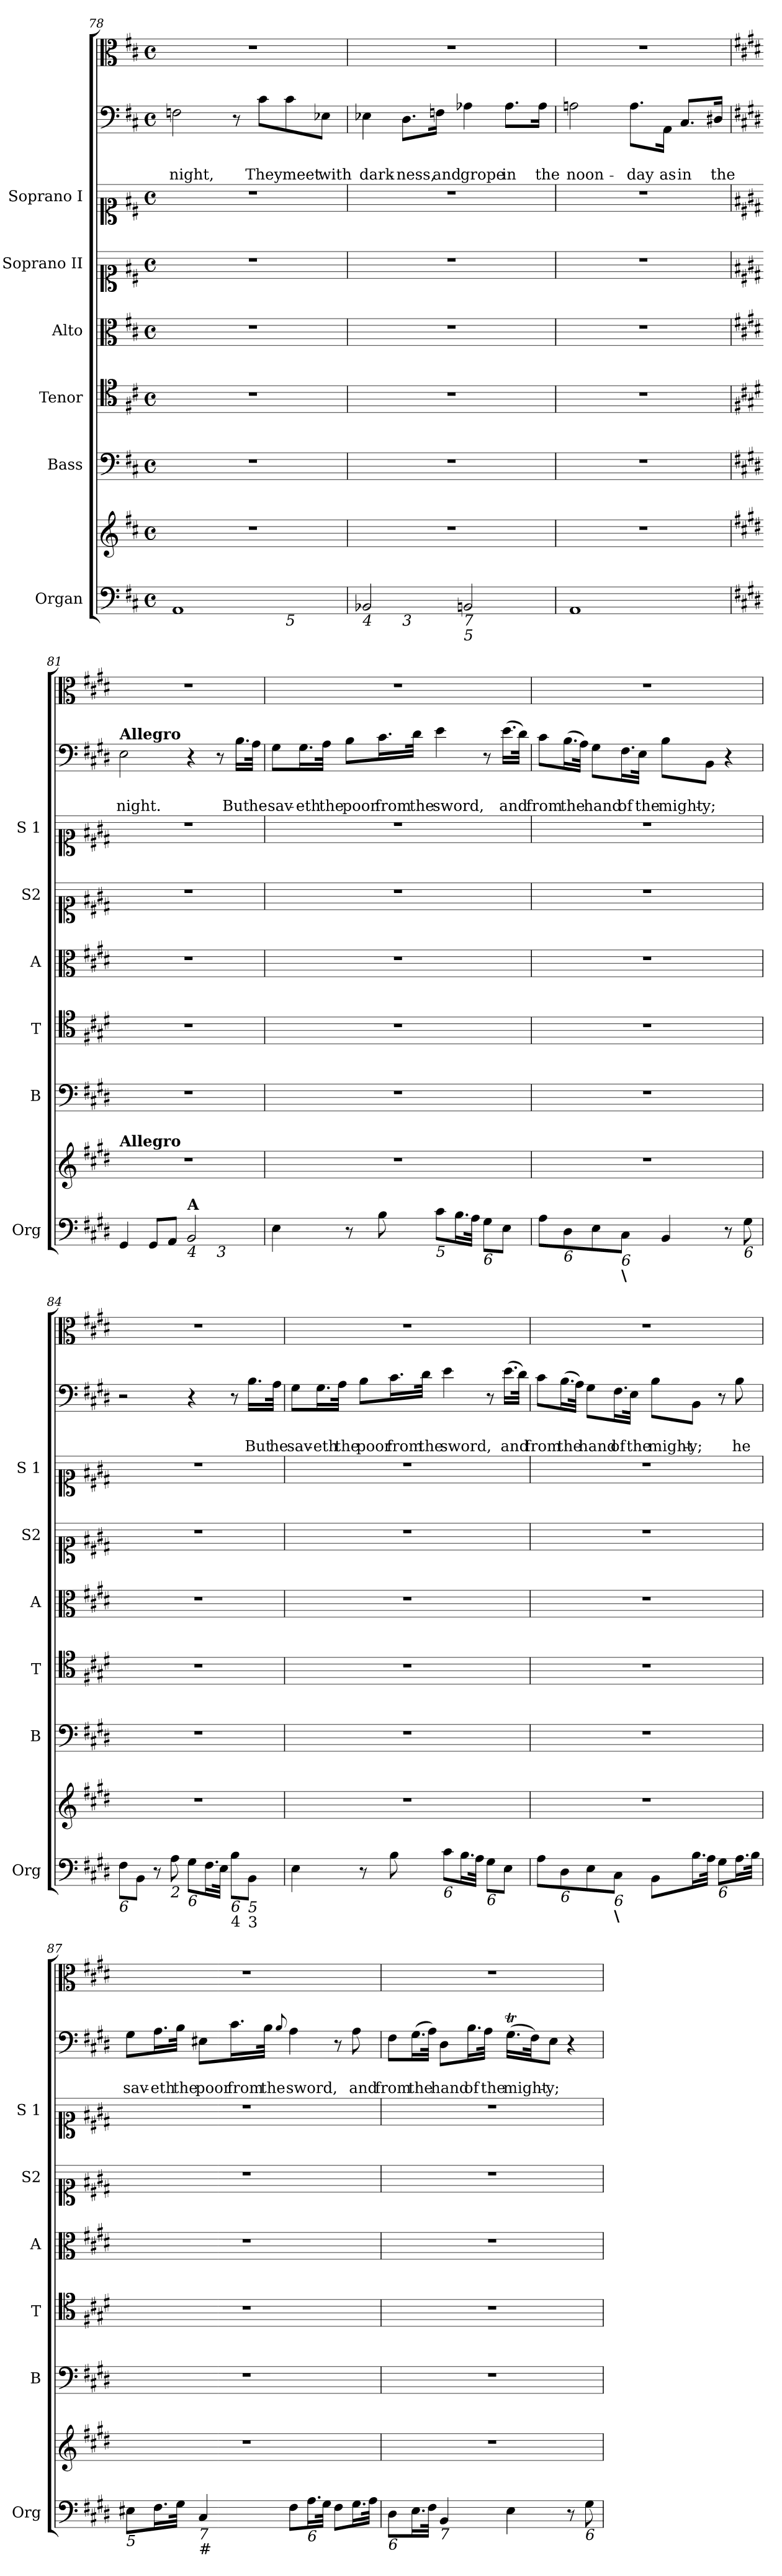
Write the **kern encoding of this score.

**kern	**kern	**kern	**kern	**kern	**kern	**kern	**kern	**text	**text	**kern
*part8	*part8	*part7	*part6	*part5	*part4	*part3	*part2	*part2	*part2	*part1
*staff9	*staff8	*staff7	*staff6	*staff5	*staff4	*staff3	*staff2	*staff2	*staff2	*staff1
*I"Organ	*	*I"Bass	*I"Tenor	*I"Alto	*I"Soprano II	*I"Soprano I	*	*	*	*
*I'Org	*	*I'B	*I'T	*I'A	*I'S2	*I'S 1	*	*	*	*
*clefF4	*clefG2	*clefF4	*clefC4	*clefC3	*clefC1	*clefC1	*clefF4	*	*	*clefC3
*k[f#c#]	*k[f#c#]	*k[f#c#]	*k[f#c#]	*k[f#c#]	*k[f#c#]	*k[f#c#]	*k[f#c#]	*	*	*k[f#c#]
*D:	*D:	*D:	*D:	*D:	*D:	*D:	*D:	*	*	*D:
*M4/4	*M4/4	*M4/4	*M4/4	*M4/4	*M4/4	*M4/4	*M4/4	*	*	*M4/4
*met(c)	*met(c)	*met(c)	*met(c)	*met(c)	*met(c)	*met(c)	*met(c)	*	*	*met(c)
=78	=78	=78	=78	=78	=78	=78	=78	=78	=78	=78
!LO:TX:b:i:t=6	!	!	!	!	!	!	!	!	!	!
!	!	!	!	!	!	!	!	!	!LO:LY:b	!
*^	*	*	*	*	*	*	*	*	*	*
1AA	2.ryy	1r	1r	1r	1r	1r	1r	2Fn\	.	night,	1r
.	.	.	.	.	.	.	.	8r	.	.	.
!	!	!	!	!	!	!	!	!	!	!LO:LY:b	!
.	.	.	.	.	.	.	.	8c#\L	.	They	.
!	!LO:TX:b:i:t=5	!	!	!	!	!	!	!	!	!	!
!	!	!	!	!	!	!	!	!	!	!LO:LY:b	!
.	4ryy	.	.	.	.	.	.	8c#\	.	meet	.
!	!	!	!	!	!	!	!	!	!	!LO:LY:b	!
.	.	.	.	.	.	.	.	8E-X\J	.	with	.
!!LO:LB:g=z
=79	=79	=79	=79	=79	=79	=79	=79	=79	=79	=79	=79
!LO:TX:b:i:t=4	!	!	!	!	!	!	!	!	!	!	!
!	!	!	!	!	!	!	!	!	!	!LO:LY:b	!
2BB-X/	4ryy	1r	1r	1r	1r	1r	1r	4E-X\	.	dark-	1r
!	!LO:TX:b:i:t=3	!	!	!	!	!	!	!	!	!	!
!	!	!	!	!	!	!	!	!	!	!LO:LY:b	!
.	2.ryy	.	.	.	.	.	.	8.D\L	.	-ness,	.
!	!	!	!	!	!	!	!	!	!	!LO:LY:b	!
.	.	.	.	.	.	.	.	16Fn\Jk	.	and	.
!LO:TX:b:i:t=7	!	!	!	!	!	!	!	!	!	!	!
!LO:TX:b:i:t=5	!	!	!	!	!	!	!	!	!	!	!
!	!	!	!	!	!	!	!	!	!	!LO:LY:b	!
2BBn/	.	.	.	.	.	.	.	4A-X\	.	grope	.
!	!	!	!	!	!	!	!	!	!	!LO:LY:b	!
.	.	.	.	.	.	.	.	8.A-\L	.	in	.
!	!	!	!	!	!	!	!	!	!	!LO:LY:b	!
.	.	.	.	.	.	.	.	16A-\Jk	.	the	.
=80	=80	=80	=80	=80	=80	=80	=80	=80	=80	=80	=80
!LO:TX:b:i:t=6	!	!	!	!	!	!	!	!	!	!	!
!	!	!	!	!	!	!	!	!	!	!LO:LY:b	!
*v	*v	*	*	*	*	*	*	*	*	*	*
1AA	1r	1r	1r	1r	1r	1r	2An\	.	noon-	1r
!	!	!	!	!	!	!	!	!	!LO:LY:b	!
.	.	.	.	.	.	.	8.A\L	.	-day	.
!	!	!	!	!	!	!	!	!	!LO:LY:b	!
.	.	.	.	.	.	.	16AA\Jk	.	as	.
!	!	!	!	!	!	!	!	!	!LO:LY:b	!
.	.	.	.	.	.	.	8.C#/L	.	in	.
!	!	!	!	!	!	!	!	!	!LO:LY:b	!
.	.	.	.	.	.	.	16D#X/Jk	.	the	.
=81	=81	=81	=81	=81	=81	=81	=81	=81	=81	=81
*k[f#c#g#d#]	*k[f#c#g#d#]	*k[f#c#g#d#]	*k[f#c#g#d#]	*k[f#c#g#d#]	*k[f#c#g#d#]	*k[f#c#g#d#]	*k[f#c#g#d#]	*	*	*k[f#c#g#d#]
*E:	*E:	*E:	*E:	*E:	*E:	*E:	*E:	*	*	*E:
*	*MM70	*	*	*	*	*	*MM70	*	*	*
!	!	!	!	!	!	!	!LO:TX:a:B:t=Allegro	!	!	!
!	!LO:TX:a:B:t=Allegro	!	!	!	!	!	!	!	!	!
!LO:TX:b:i:t=6	!	!	!	!	!	!	!	!	!	!
!	!	!	!	!	!	!	!	!	!LO:LY:b	!
*^	*	*	*	*	*	*	*	*	*	*
4GG#/	2.ryy	1r	1r	1r	1r	1r	1r	2E\	.	night.	1r
8GG#/L	.	.	.	.	.	.	.	.	.	.	.
8AA/J	.	.	.	.	.	.	.	.	.	.	.
!LO:TX:a:B:t=A	!	!	!	!	!	!	!	!	!	!	!
!LO:TX:b:i:t=4	!	!	!	!	!	!	!	!	!	!	!
2BB/	.	.	.	.	.	.	.	4r	.	.	.
!	!LO:TX:b:i:t=3	!	!	!	!	!	!	!	!	!	!
.	4ryy	.	.	.	.	.	.	8r	.	.	.
!	!	!	!	!	!	!	!	!	!	!LO:LY:b	!
.	.	.	.	.	.	.	.	16.B\LL	.	But	.
!	!	!	!	!	!	!	!	!	!	!LO:LY:b	!
.	.	.	.	.	.	.	.	32A\JJk	.	he	.
!!LO:LB:g=z
=82	=82	=82	=82	=82	=82	=82	=82	=82	=82	=82	=82
!	!	!	!	!	!	!	!	!	!	!LO:LY:b	!
*v	*v	*	*	*	*	*	*	*	*	*	*
4E\	1r	1r	1r	1r	1r	1r	8G#\L	.	sav-	1r
!	!	!	!	!	!	!	!	!	!LO:LY:b	!
.	.	.	.	.	.	.	16.G#\L	.	-eth	.
!	!	!	!	!	!	!	!	!	!LO:LY:b	!
.	.	.	.	.	.	.	32A\JJk	.	the	.
!	!	!	!	!	!	!	!	!	!LO:LY:b	!
8r	.	.	.	.	.	.	8B\L	.	poor	.
!	!	!	!	!	!	!	!	!	!LO:LY:b	!
8B\	.	.	.	.	.	.	16.c#\L	.	from	.
!	!	!	!	!	!	!	!	!	!LO:LY:b	!
.	.	.	.	.	.	.	32d#\JJk	.	the	.
!LO:TX:b:i:t=5	!	!	!	!	!	!	!	!	!	!
!	!	!	!	!	!	!	!	!	!LO:LY:b	!
8c#\L	.	.	.	.	.	.	4e\	.	sword,	.
16.B\L	.	.	.	.	.	.	.	.	.	.
32A\JJk	.	.	.	.	.	.	.	.	.	.
!LO:TX:b:i:t=6	!	!	!	!	!	!	!	!	!	!
8G#\L	.	.	.	.	.	.	8r	.	.	.
!	!	!	!	!	!	!	!	!	!LO:LY:b	!
8E\J	.	.	.	.	.	.	(>16.e\LL	.	and	.
.	.	.	.	.	.	.	32d#\JJk)	.	.	.
=83	=83	=83	=83	=83	=83	=83	=83	=83	=83	=83
!	!	!	!	!	!	!	!	!	!LO:LY:b	!
8A\L	1r	1r	1r	1r	1r	1r	8c#\L	.	from	1r
!LO:TX:b:i:t=6	!	!	!	!	!	!	!	!	!	!
!	!	!	!	!	!	!	!	!	!LO:LY:b	!
8D#\	.	.	.	.	.	.	(>16.B\L	.	the	.
.	.	.	.	.	.	.	32A\JJk)	.	.	.
!	!	!	!	!	!	!	!	!	!LO:LY:b	!
8E\	.	.	.	.	.	.	8G#\L	.	hand	.
!LO:TX:b:i:t=6	!	!	!	!	!	!	!	!	!	!
!LO:TX:b:B:t=\	!	!	!	!	!	!	!	!	!	!
!	!	!	!	!	!	!	!	!	!LO:LY:b	!
8C#\J	.	.	.	.	.	.	16.F#\L	.	of	.
!	!	!	!	!	!	!	!	!	!LO:LY:b	!
.	.	.	.	.	.	.	32E\JJk	.	the	.
!	!	!	!	!	!	!	!	!	!LO:LY:b	!
4BB/	.	.	.	.	.	.	8B\L	.	might-	.
!	!	!	!	!	!	!	!	!	!LO:LY:b	!
.	.	.	.	.	.	.	8BB\J	.	-y;	.
8r	.	.	.	.	.	.	4r	.	.	.
!LO:TX:b:i:t=6	!	!	!	!	!	!	!	!	!	!
8G#\	.	.	.	.	.	.	.	.	.	.
!!LO:PB:g=z
=84	=84	=84	=84	=84	=84	=84	=84	=84	=84	=84
!LO:TX:b:i:t=6	!	!	!	!	!	!	!	!	!	!
8F#\L	1r	1r	1r	1r	1r	1r	2r	.	.	1r
8BB\J	.	.	.	.	.	.	.	.	.	.
8r	.	.	.	.	.	.	.	.	.	.
!LO:TX:b:i:t=2	!	!	!	!	!	!	!	!	!	!
8A\	.	.	.	.	.	.	.	.	.	.
!LO:TX:b:i:t=6	!	!	!	!	!	!	!	!	!	!
8G#\L	.	.	.	.	.	.	4r	.	.	.
16.F#\L	.	.	.	.	.	.	.	.	.	.
32E\JJk	.	.	.	.	.	.	.	.	.	.
!LO:TX:b:i:t=6	!	!	!	!	!	!	!	!	!	!
!LO:TX:b:t=4	!	!	!	!	!	!	!	!	!	!
8B\L	.	.	.	.	.	.	8r	.	.	.
!LO:TX:b:i:t=5	!	!	!	!	!	!	!	!	!	!
!LO:TX:b:t=3	!	!	!	!	!	!	!	!	!	!
!	!	!	!	!	!	!	!	!	!LO:LY:b	!
8BB\J	.	.	.	.	.	.	16.B\LL	.	But	.
!	!	!	!	!	!	!	!	!	!LO:LY:b	!
.	.	.	.	.	.	.	32A\JJk	.	he	.
=85	=85	=85	=85	=85	=85	=85	=85	=85	=85	=85
!	!	!	!	!	!	!	!	!	!LO:LY:b	!
4E\	1r	1r	1r	1r	1r	1r	8G#\L	.	sav-	1r
!	!	!	!	!	!	!	!	!	!LO:LY:b	!
.	.	.	.	.	.	.	16.G#\L	.	-eth	.
!	!	!	!	!	!	!	!	!	!LO:LY:b	!
.	.	.	.	.	.	.	32A\JJk	.	the	.
!	!	!	!	!	!	!	!	!	!LO:LY:b	!
8r	.	.	.	.	.	.	8B\L	.	poor	.
!	!	!	!	!	!	!	!	!	!LO:LY:b	!
8B\	.	.	.	.	.	.	16.c#\L	.	from	.
!	!	!	!	!	!	!	!	!	!LO:LY:b	!
.	.	.	.	.	.	.	32d#\JJk	.	the	.
!LO:TX:b:i:t=6	!	!	!	!	!	!	!	!	!	!
!	!	!	!	!	!	!	!	!	!LO:LY:b	!
8c#\L	.	.	.	.	.	.	4e\	.	sword,	.
16.B\L	.	.	.	.	.	.	.	.	.	.
32A\JJk	.	.	.	.	.	.	.	.	.	.
!LO:TX:b:i:t=6	!	!	!	!	!	!	!	!	!	!
8G#\L	.	.	.	.	.	.	8r	.	.	.
!	!	!	!	!	!	!	!	!	!LO:LY:b	!
8E\J	.	.	.	.	.	.	(>16.e\LL	.	and	.
.	.	.	.	.	.	.	32d#\JJk)	.	.	.
!!LO:LB:g=z
=86	=86	=86	=86	=86	=86	=86	=86	=86	=86	=86
!	!	!	!	!	!	!	!	!	!LO:LY:b	!
8A\L	1r	1r	1r	1r	1r	1r	8c#\L	.	from	1r
!LO:TX:b:i:t=6	!	!	!	!	!	!	!	!	!	!
!	!	!	!	!	!	!	!	!	!LO:LY:b	!
8D#\	.	.	.	.	.	.	(>16.B\L	.	the	.
.	.	.	.	.	.	.	32A\JJk)	.	.	.
!	!	!	!	!	!	!	!	!	!LO:LY:b	!
8E\	.	.	.	.	.	.	8G#\L	.	hand	.
!LO:TX:b:i:t=6	!	!	!	!	!	!	!	!	!	!
!LO:TX:b:B:t=\	!	!	!	!	!	!	!	!	!	!
!	!	!	!	!	!	!	!	!	!LO:LY:b	!
8C#\J	.	.	.	.	.	.	16.F#\L	.	of	.
!	!	!	!	!	!	!	!	!	!LO:LY:b	!
.	.	.	.	.	.	.	32E\JJk	.	the	.
!	!	!	!	!	!	!	!	!	!LO:LY:b	!
8BB\L	.	.	.	.	.	.	8B\L	.	might-	.
!	!	!	!	!	!	!	!	!	!LO:LY:b	!
16.B\L	.	.	.	.	.	.	8BB\J	.	-y;	.
32A\JJk	.	.	.	.	.	.	.	.	.	.
!LO:TX:b:i:t=6	!	!	!	!	!	!	!	!	!	!
8G#\L	.	.	.	.	.	.	8r	.	.	.
!	!	!	!	!	!	!	!	!	!LO:LY:b	!
16.A\L	.	.	.	.	.	.	8B\	.	he	.
32B\JJk	.	.	.	.	.	.	.	.	.	.
=87	=87	=87	=87	=87	=87	=87	=87	=87	=87	=87
!LO:TX:b:i:t=5	!	!	!	!	!	!	!	!	!	!
!	!	!	!	!	!	!	!	!	!LO:LY:b	!
8E#X\L	1r	1r	1r	1r	1r	1r	8G#\L	.	sav-	1r
!	!	!	!	!	!	!	!	!	!LO:LY:b	!
16.F#\L	.	.	.	.	.	.	16.A\L	.	-eth	.
!	!	!	!	!	!	!	!	!	!LO:LY:b	!
32G#\JJk	.	.	.	.	.	.	32B\JJk	.	the	.
!LO:TX:b:i:t=7	!	!	!	!	!	!	!	!	!	!
!LO:TX:b:t=#	!	!	!	!	!	!	!	!	!	!
!	!	!	!	!	!	!	!	!	!LO:LY:b	!
4C#/	.	.	.	.	.	.	8E#X\L	.	poor	.
!	!	!	!	!	!	!	!	!	!LO:LY:b	!
.	.	.	.	.	.	.	16.c#\L	.	from	.
!	!	!	!	!	!	!	!	!	!LO:LY:b	!
.	.	.	.	.	.	.	32B\JJk	.	the	.
.	.	.	.	.	.	.	8qqB/	.	.	.
!	!	!	!	!	!	!	!	!	!LO:LY:b	!
8F#\L	.	.	.	.	.	.	4A\	.	sword,	.
!LO:TX:b:i:t=6	!	!	!	!	!	!	!	!	!	!
16.A\L	.	.	.	.	.	.	.	.	.	.
32G#\JJk	.	.	.	.	.	.	.	.	.	.
8F#\L	.	.	.	.	.	.	8r	.	.	.
!	!	!	!	!	!	!	!	!	!LO:LY:b	!
16.G#\L	.	.	.	.	.	.	8A\	.	and	.
32A\JJk	.	.	.	.	.	.	.	.	.	.
!!LO:LB:g=z
=88	=88	=88	=88	=88	=88	=88	=88	=88	=88	=88
!LO:TX:b:i:t=6	!	!	!	!	!	!	!	!	!	!
!	!	!	!	!	!	!	!	!	!LO:LY:b	!
8D#\L	1r	1r	1r	1r	1r	1r	8F#\L	.	from	1r
!	!	!	!	!	!	!	!	!	!LO:LY:b	!
16.E\L	.	.	.	.	.	.	(>16.G#\L	.	the	.
32F#\JJk	.	.	.	.	.	.	32A\JJk)	.	.	.
!LO:TX:b:i:t=7	!	!	!	!	!	!	!	!	!	!
!	!	!	!	!	!	!	!	!	!LO:LY:b	!
4BB/	.	.	.	.	.	.	8D#\L	.	hand	.
!	!	!	!	!	!	!	!	!	!LO:LY:b	!
.	.	.	.	.	.	.	16.B\L	.	of	.
!	!	!	!	!	!	!	!	!	!LO:LY:b	!
.	.	.	.	.	.	.	32A\JJk	.	the	.
!	!	!	!	!	!	!	!	!	!LO:LY:b	!
4E\	.	.	.	.	.	.	(>16.G#t\LL	.	might-	.
.	.	.	.	.	.	.	32F#\Jk)	.	.	.
!	!	!	!	!	!	!	!	!	!LO:LY:b	!
.	.	.	.	.	.	.	8E\J	.	-y;	.
8r	.	.	.	.	.	.	4r	.	.	.
!LO:TX:b:i:t=6	!	!	!	!	!	!	!	!	!	!
8G#\	.	.	.	.	.	.	.	.	.	.
=	=	=	=	=	=	=	=	=	=	=
*-	*-	*-	*-	*-	*-	*-	*-	*-	*-	*-
